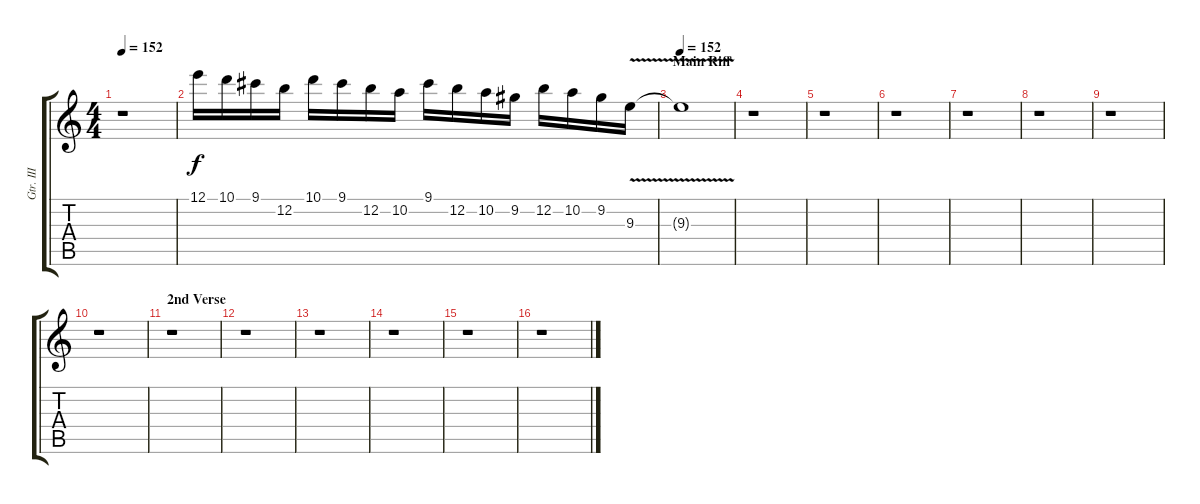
\track ("Gtr. III" "Gtr. III") {instrument overdrivenguitar}
\staff {score tabs}
\tuning (E4 B3 G3 D3 A2 E2) {hide}
\ts (4 4)
\tempo 152
\clef g2
\ks c
r.1{dy f} |
12.1.16 10.1.16 9.1.16 12.2.16 10.1.16 9.1.16 12.2.16 10.2.16 9.1.16 12.2.16 10.2.16 9.2.16 12.2.16 10.2.16 9.2.16 9.3{v}.16 |
\section ("" "Main Riff")
\tempo 152
9.3{t}.1 |
r.1 |
r.1 |
r.1 |
r.1 |
r.1 |
r.1 |
r.1 |
\section ("" "2nd Verse")
r.1 |
r.1 |
r.1 |
r.1 |
r.1 |
r.1
